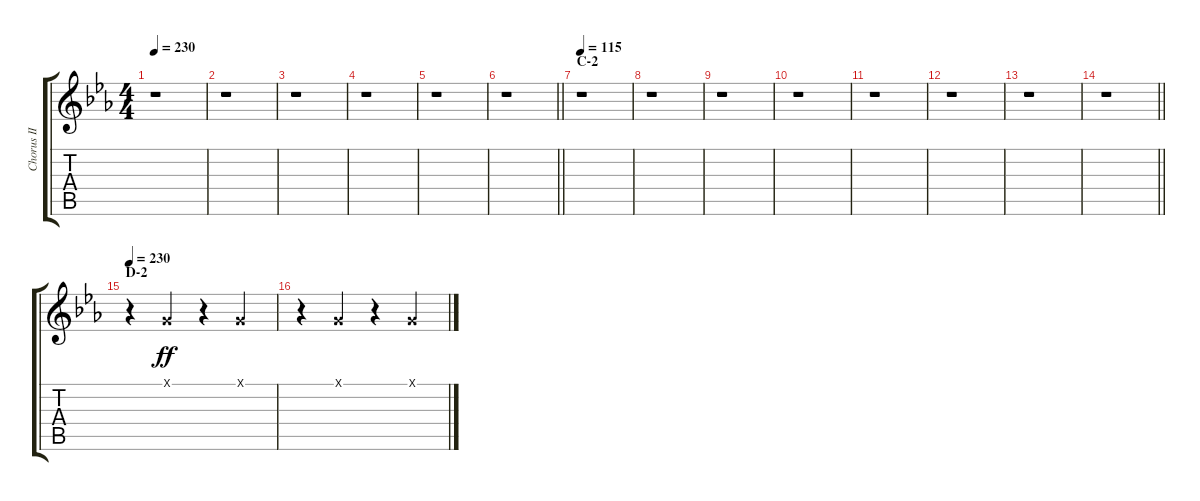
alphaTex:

\track ("Chorus II" "Chorus II") {instrument voiceoohs}
\staff {score tabs}
\tuning (E4 B3 G3 D3 A2 E2) {hide}
\ts (4 4)
\tempo 230
\clef g2
\ks eb
r.1{dy ff} |
r.1 |
r.1 |
r.1 |
r.1 |
\barLineRight lightlight
r.1 |
\section ("" "C-2")
\tempo 115
r.1 |
r.1 |
r.1 |
r.1 |
r.1 |
r.1 |
r.1 |
\barLineRight lightlight
r.1 |
\section ("" "D-2")
\tempo 230
r.4 3.1{x}.4 r.4 3.1{x}.4 |
r.4 3.1{x}.4 r.4 3.1{x}.4
